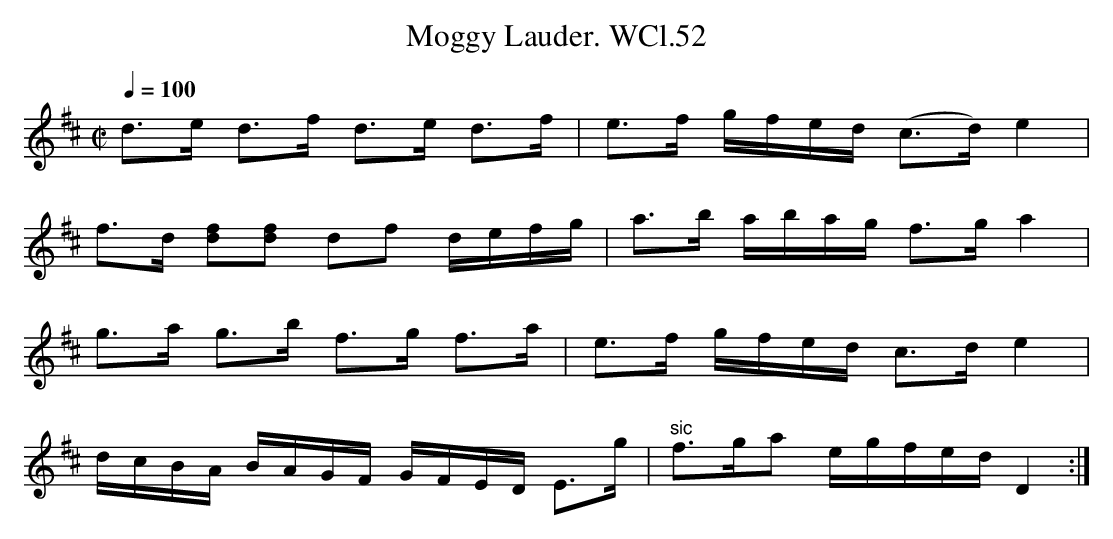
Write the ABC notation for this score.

X:1
T:Moggy Lauder. WCl.52
M:C|
L:1/8
Q:1/4=100
K:D
d>e d>f d>e d>f|e>f g/2f/2e/2d/2 (c>d) e2|
f>d [df][df] df d/2e/2f/2g/2|a>b a/2b/2a/2g/2 f>g a2|
g>a g>b f>g f>a|e>f g/2f/2e/2d/2 c>d e2|
d/c/B/A/ B/A/G/F/ G/F/E/D/ E>g|"sic"f>ga e/g/f/e/d/2 D2:|
